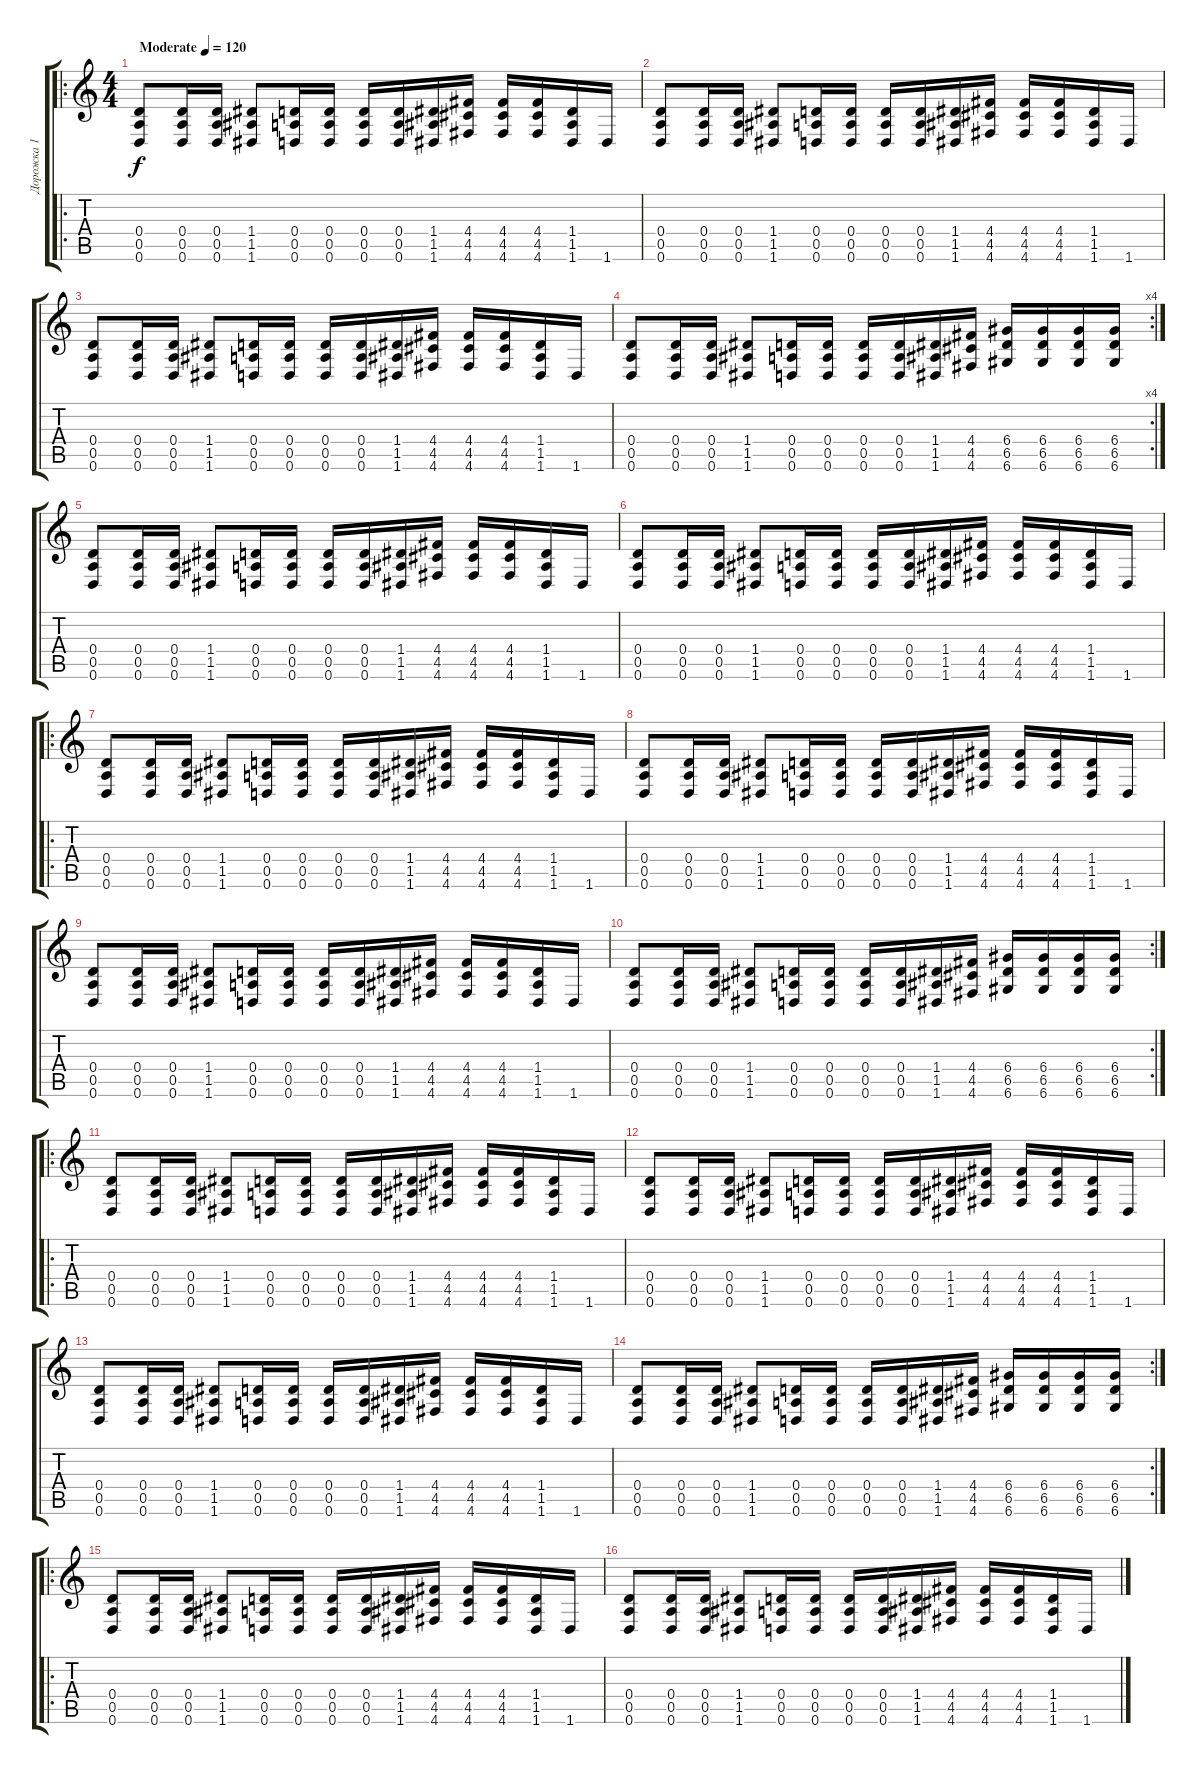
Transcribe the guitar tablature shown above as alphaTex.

\track ("Дорожка 1" "Дорожка 1") {instrument distortionguitar}
\staff {score tabs}
\tuning (E4 B3 G3 D3 A2 D2) {hide}
\ro
\ts (4 4)
\tempo (120 "Moderate")
\clef g2
\ks c
(0.4 0.5 0.6).8{dy f instrument distortionguitar} (0.4 0.5 0.6).16 (0.4 0.5 0.6).16 (1.4 1.5 1.6).8 (0.4 0.5 0.6).16 (0.4 0.5 0.6).16 (0.4 0.5 0.6).16 (0.4 0.5 0.6).16 (1.4 1.5 1.6).16 (4.4 4.5 4.6).16 (4.4 4.5 4.6).16 (4.4 4.5 4.6).16 (1.4 1.5 1.6).16 1.6.16 |
(0.4 0.5 0.6).8 (0.4 0.5 0.6).16 (0.4 0.5 0.6).16 (1.4 1.5 1.6).8 (0.4 0.5 0.6).16 (0.4 0.5 0.6).16 (0.4 0.5 0.6).16 (0.4 0.5 0.6).16 (1.4 1.5 1.6).16 (4.4 4.5 4.6).16 (4.4 4.5 4.6).16 (4.4 4.5 4.6).16 (1.4 1.5 1.6).16 1.6.16 |
(0.4 0.5 0.6).8 (0.4 0.5 0.6).16 (0.4 0.5 0.6).16 (1.4 1.5 1.6).8 (0.4 0.5 0.6).16 (0.4 0.5 0.6).16 (0.4 0.5 0.6).16 (0.4 0.5 0.6).16 (1.4 1.5 1.6).16 (4.4 4.5 4.6).16 (4.4 4.5 4.6).16 (4.4 4.5 4.6).16 (1.4 1.5 1.6).16 1.6.16 |
\rc 4
(0.4 0.5 0.6).8 (0.4 0.5 0.6).16 (0.4 0.5 0.6).16 (1.4 1.5 1.6).8 (0.4 0.5 0.6).16 (0.4 0.5 0.6).16 (0.4 0.5 0.6).16 (0.4 0.5 0.6).16 (1.4 1.5 1.6).16 (4.4 4.5 4.6).16 (6.4 6.5 6.6).16 (6.4 6.5 6.6).16 (6.4 6.5 6.6).16 (6.4 6.5 6.6).16 |
(0.4 0.5 0.6).8 (0.4 0.5 0.6).16 (0.4 0.5 0.6).16 (1.4 1.5 1.6).8 (0.4 0.5 0.6).16 (0.4 0.5 0.6).16 (0.4 0.5 0.6).16 (0.4 0.5 0.6).16 (1.4 1.5 1.6).16 (4.4 4.5 4.6).16 (4.4 4.5 4.6).16 (4.4 4.5 4.6).16 (1.4 1.5 1.6).16 1.6.16 |
(0.4 0.5 0.6).8 (0.4 0.5 0.6).16 (0.4 0.5 0.6).16 (1.4 1.5 1.6).8 (0.4 0.5 0.6).16 (0.4 0.5 0.6).16 (0.4 0.5 0.6).16 (0.4 0.5 0.6).16 (1.4 1.5 1.6).16 (4.4 4.5 4.6).16 (4.4 4.5 4.6).16 (4.4 4.5 4.6).16 (1.4 1.5 1.6).16 1.6.16 |
\ro
(0.4 0.5 0.6).8 (0.4 0.5 0.6).16 (0.4 0.5 0.6).16 (1.4 1.5 1.6).8 (0.4 0.5 0.6).16 (0.4 0.5 0.6).16 (0.4 0.5 0.6).16 (0.4 0.5 0.6).16 (1.4 1.5 1.6).16 (4.4 4.5 4.6).16 (4.4 4.5 4.6).16 (4.4 4.5 4.6).16 (1.4 1.5 1.6).16 1.6.16 |
(0.4 0.5 0.6).8 (0.4 0.5 0.6).16 (0.4 0.5 0.6).16 (1.4 1.5 1.6).8 (0.4 0.5 0.6).16 (0.4 0.5 0.6).16 (0.4 0.5 0.6).16 (0.4 0.5 0.6).16 (1.4 1.5 1.6).16 (4.4 4.5 4.6).16 (4.4 4.5 4.6).16 (4.4 4.5 4.6).16 (1.4 1.5 1.6).16 1.6.16 |
(0.4 0.5 0.6).8 (0.4 0.5 0.6).16 (0.4 0.5 0.6).16 (1.4 1.5 1.6).8 (0.4 0.5 0.6).16 (0.4 0.5 0.6).16 (0.4 0.5 0.6).16 (0.4 0.5 0.6).16 (1.4 1.5 1.6).16 (4.4 4.5 4.6).16 (4.4 4.5 4.6).16 (4.4 4.5 4.6).16 (1.4 1.5 1.6).16 1.6.16 |
\rc 2
(0.4 0.5 0.6).8 (0.4 0.5 0.6).16 (0.4 0.5 0.6).16 (1.4 1.5 1.6).8 (0.4 0.5 0.6).16 (0.4 0.5 0.6).16 (0.4 0.5 0.6).16 (0.4 0.5 0.6).16 (1.4 1.5 1.6).16 (4.4 4.5 4.6).16 (6.4 6.5 6.6).16 (6.4 6.5 6.6).16 (6.4 6.5 6.6).16 (6.4 6.5 6.6).16 |
\ro
(0.4 0.5 0.6).8 (0.4 0.5 0.6).16 (0.4 0.5 0.6).16 (1.4 1.5 1.6).8 (0.4 0.5 0.6).16 (0.4 0.5 0.6).16 (0.4 0.5 0.6).16 (0.4 0.5 0.6).16 (1.4 1.5 1.6).16 (4.4 4.5 4.6).16 (4.4 4.5 4.6).16 (4.4 4.5 4.6).16 (1.4 1.5 1.6).16 1.6.16 |
(0.4 0.5 0.6).8 (0.4 0.5 0.6).16 (0.4 0.5 0.6).16 (1.4 1.5 1.6).8 (0.4 0.5 0.6).16 (0.4 0.5 0.6).16 (0.4 0.5 0.6).16 (0.4 0.5 0.6).16 (1.4 1.5 1.6).16 (4.4 4.5 4.6).16 (4.4 4.5 4.6).16 (4.4 4.5 4.6).16 (1.4 1.5 1.6).16 1.6.16 |
(0.4 0.5 0.6).8 (0.4 0.5 0.6).16 (0.4 0.5 0.6).16 (1.4 1.5 1.6).8 (0.4 0.5 0.6).16 (0.4 0.5 0.6).16 (0.4 0.5 0.6).16 (0.4 0.5 0.6).16 (1.4 1.5 1.6).16 (4.4 4.5 4.6).16 (4.4 4.5 4.6).16 (4.4 4.5 4.6).16 (1.4 1.5 1.6).16 1.6.16 |
\rc 2
(0.4 0.5 0.6).8 (0.4 0.5 0.6).16 (0.4 0.5 0.6).16 (1.4 1.5 1.6).8 (0.4 0.5 0.6).16 (0.4 0.5 0.6).16 (0.4 0.5 0.6).16 (0.4 0.5 0.6).16 (1.4 1.5 1.6).16 (4.4 4.5 4.6).16 (6.4 6.5 6.6).16 (6.4 6.5 6.6).16 (6.4 6.5 6.6).16 (6.4 6.5 6.6).16 |
\ro
(0.4 0.5 0.6).8 (0.4 0.5 0.6).16 (0.4 0.5 0.6).16 (1.4 1.5 1.6).8 (0.4 0.5 0.6).16 (0.4 0.5 0.6).16 (0.4 0.5 0.6).16 (0.4 0.5 0.6).16 (1.4 1.5 1.6).16 (4.4 4.5 4.6).16 (4.4 4.5 4.6).16 (4.4 4.5 4.6).16 (1.4 1.5 1.6).16 1.6.16 |
(0.4 0.5 0.6).8 (0.4 0.5 0.6).16 (0.4 0.5 0.6).16 (1.4 1.5 1.6).8 (0.4 0.5 0.6).16 (0.4 0.5 0.6).16 (0.4 0.5 0.6).16 (0.4 0.5 0.6).16 (1.4 1.5 1.6).16 (4.4 4.5 4.6).16 (4.4 4.5 4.6).16 (4.4 4.5 4.6).16 (1.4 1.5 1.6).16 1.6.16
